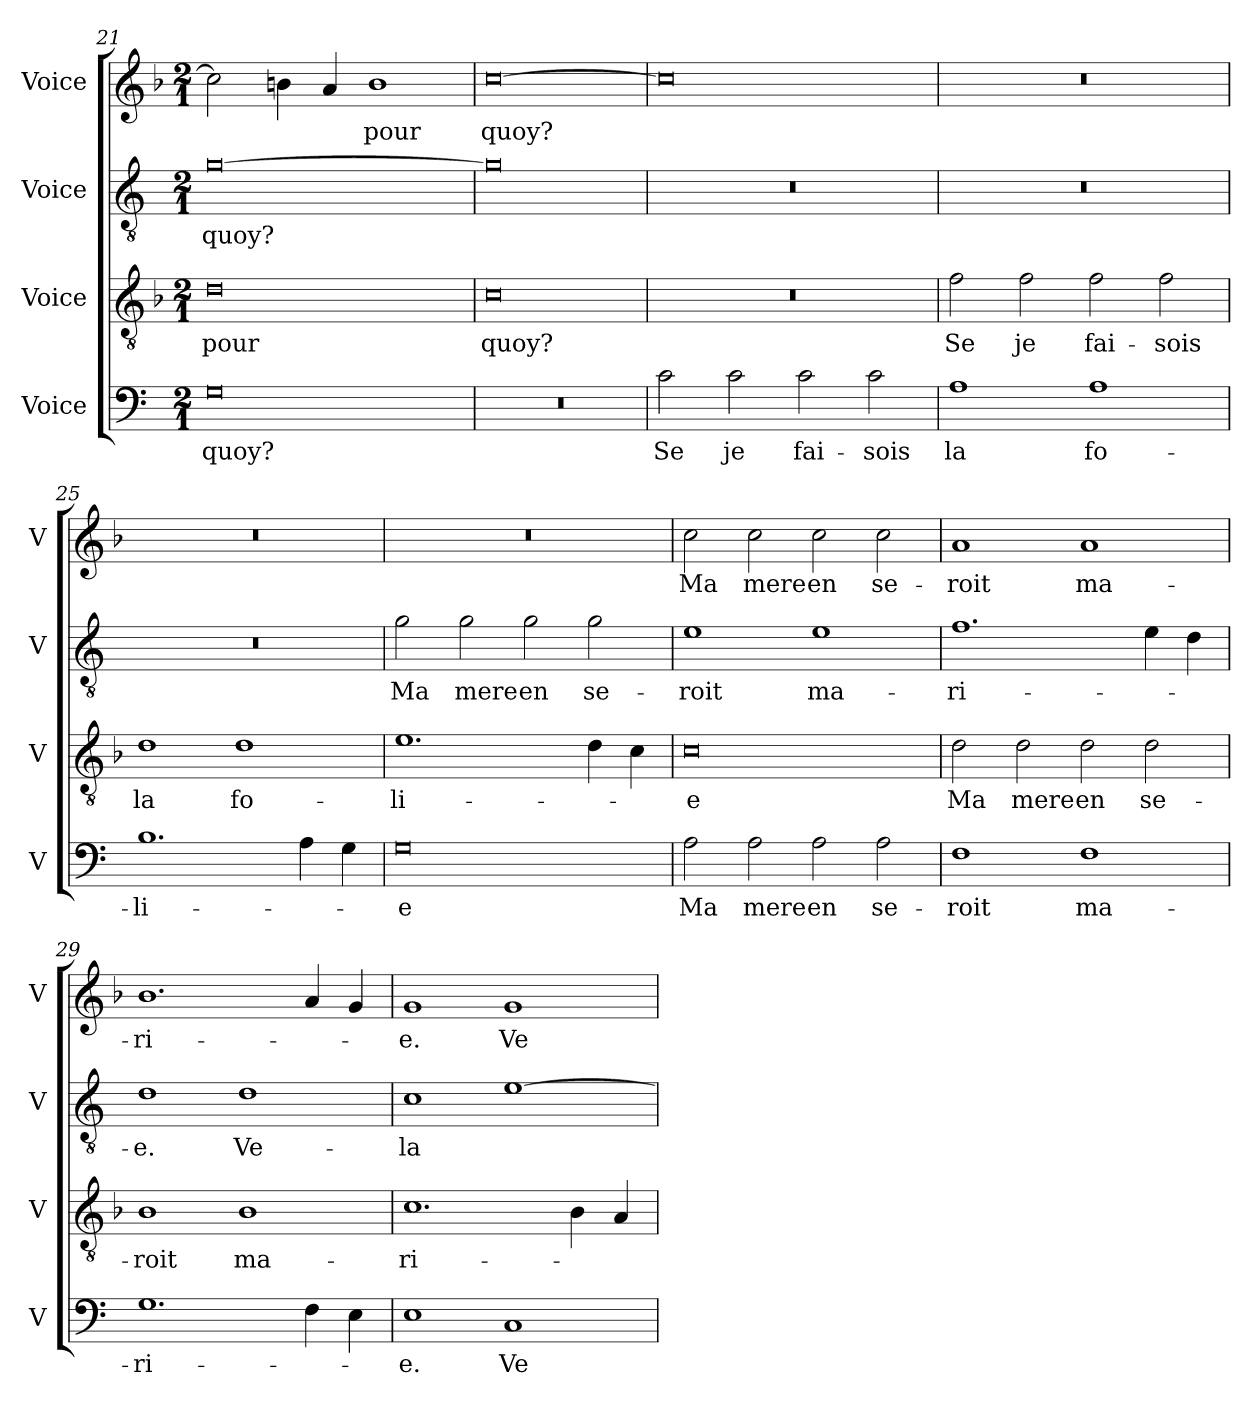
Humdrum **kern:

**kern	**text	**kern	**text	**kern	**text	**kern	**text
*part4	*part4	*part3	*part3	*part2	*part2	*part1	*part1
*staff4	*staff4	*staff3	*staff3	*staff2	*staff2	*staff1	*staff1
*I"Voice	*	*I"Voice	*	*I"Voice	*	*I"Voice	*
*I'V	*	*I'V	*	*I'V	*	*I'V	*
*clefF4	*	*clefGv2	*	*clefGv2	*	*clefG2	*
*k[]	*	*k[b-]	*	*k[]	*	*k[b-]	*
*M2/1	*	*M2/1	*	*M2/1	*	*M2/1	*
=21	=21	=21	=21	=21	=21	=21	=21
!	!LO:LY:b	!	!LO:LY:b	!	!LO:LY:b	!	!
0G	quoy?	0d	pour	[0g	quoy?	2cc\]	.
.	.	.	.	.	.	4bn\	.
.	.	.	.	.	.	4a/	.
!	!	!	!	!	!	!	!LO:LY:b
.	.	.	.	.	.	1b	pour
=22	=22	=22	=22	=22	=22	=22	=22
!	!	!	!LO:LY:b	!	!	!	!LO:LY:b
0r	.	0c	quoy?	0g]	.	[0cc	quoy?
=23	=23	=23	=23	=23	=23	=23	=23
!	!LO:LY:b	!	!	!	!	!	!
2c\	Se	0r	.	0r	.	0cc]	.
!	!LO:LY:b	!	!	!	!	!	!
2c\	je	.	.	.	.	.	.
!	!LO:LY:b	!	!	!	!	!	!
2c\	fai-	.	.	.	.	.	.
!	!LO:LY:b	!	!	!	!	!	!
2c\	-sois	.	.	.	.	.	.
!!LO:PB:g=z
=24	=24	=24	=24	=24	=24	=24	=24
!	!LO:LY:b	!	!LO:LY:b	!	!	!	!
1A	la	2f\	Se	0r	.	0r	.
!	!	!	!LO:LY:b	!	!	!	!
.	.	2f\	je	.	.	.	.
!	!LO:LY:b	!	!LO:LY:b	!	!	!	!
1A	fo-	2f\	fai-	.	.	.	.
!	!	!	!LO:LY:b	!	!	!	!
.	.	2f\	-sois	.	.	.	.
=25	=25	=25	=25	=25	=25	=25	=25
!	!LO:LY:b	!	!LO:LY:b	!	!	!	!
1.B	-li-	1d	la	0r	.	0r	.
!	!	!	!LO:LY:b	!	!	!	!
.	.	1d	fo-	.	.	.	.
4A\	.	.	.	.	.	.	.
4G\	.	.	.	.	.	.	.
=26	=26	=26	=26	=26	=26	=26	=26
!	!LO:LY:b	!	!LO:LY:b	!	!LO:LY:b	!	!
0G	-e	1.e	-li-	2g\	Ma	0r	.
!	!	!	!	!	!LO:LY:b	!	!
.	.	.	.	2g\	mere	.	.
!	!	!	!	!	!LO:LY:b	!	!
.	.	.	.	2g\	en	.	.
!	!	!	!	!	!LO:LY:b	!	!
.	.	4d\	.	2g\	se-	.	.
.	.	4c\	.	.	.	.	.
=27	=27	=27	=27	=27	=27	=27	=27
!	!LO:LY:b	!	!LO:LY:b	!	!LO:LY:b	!	!LO:LY:b
2A\	Ma	0c	-e	1e	-roit	2cc\	Ma
!	!LO:LY:b	!	!	!	!	!	!LO:LY:b
2A\	mere	.	.	.	.	2cc\	mere
!	!LO:LY:b	!	!	!	!LO:LY:b	!	!LO:LY:b
2A\	en	.	.	1e	ma-	2cc\	en
!	!LO:LY:b	!	!	!	!	!	!LO:LY:b
2A\	se-	.	.	.	.	2cc\	se-
!!LO:LB:g=z
=28	=28	=28	=28	=28	=28	=28	=28
!	!LO:LY:b	!	!LO:LY:b	!	!LO:LY:b	!	!LO:LY:b
1F	-roit	2d\	Ma	1.f	-ri-	1a	-roit
!	!	!	!LO:LY:b	!	!	!	!
.	.	2d\	mere	.	.	.	.
!	!LO:LY:b	!	!LO:LY:b	!	!	!	!LO:LY:b
1F	ma-	2d\	en	.	.	1a	ma-
!	!	!	!LO:LY:b	!	!	!	!
.	.	2d\	se-	4e\	.	.	.
.	.	.	.	4d\	.	.	.
=29	=29	=29	=29	=29	=29	=29	=29
!	!LO:LY:b	!	!LO:LY:b	!	!LO:LY:b	!	!LO:LY:b
1.G	-ri-	1B-	-roit	1d	-e.	1.b-	-ri-
!	!	!	!LO:LY:b	!	!LO:LY:b	!	!
.	.	1B-	ma-	1d	Ve-	.	.
4F\	.	.	.	.	.	4a/	.
4E\	.	.	.	.	.	4g/	.
=30	=30	=30	=30	=30	=30	=30	=30
!	!LO:LY:b	!	!LO:LY:b	!	!LO:LY:b	!	!LO:LY:b
1E	-e.	1.c	-ri-	1c	-la	1g	-e.
!	!LO:LY:b	!	!	!	!	!	!LO:LY:b
1C	Ve-	.	.	[1e	.	1g	Ve-
.	.	4B-\	.	.	.	.	.
.	.	4A/	.	.	.	.	.
=	=	=	=	=	=	=	=
*-	*-	*-	*-	*-	*-	*-	*-
